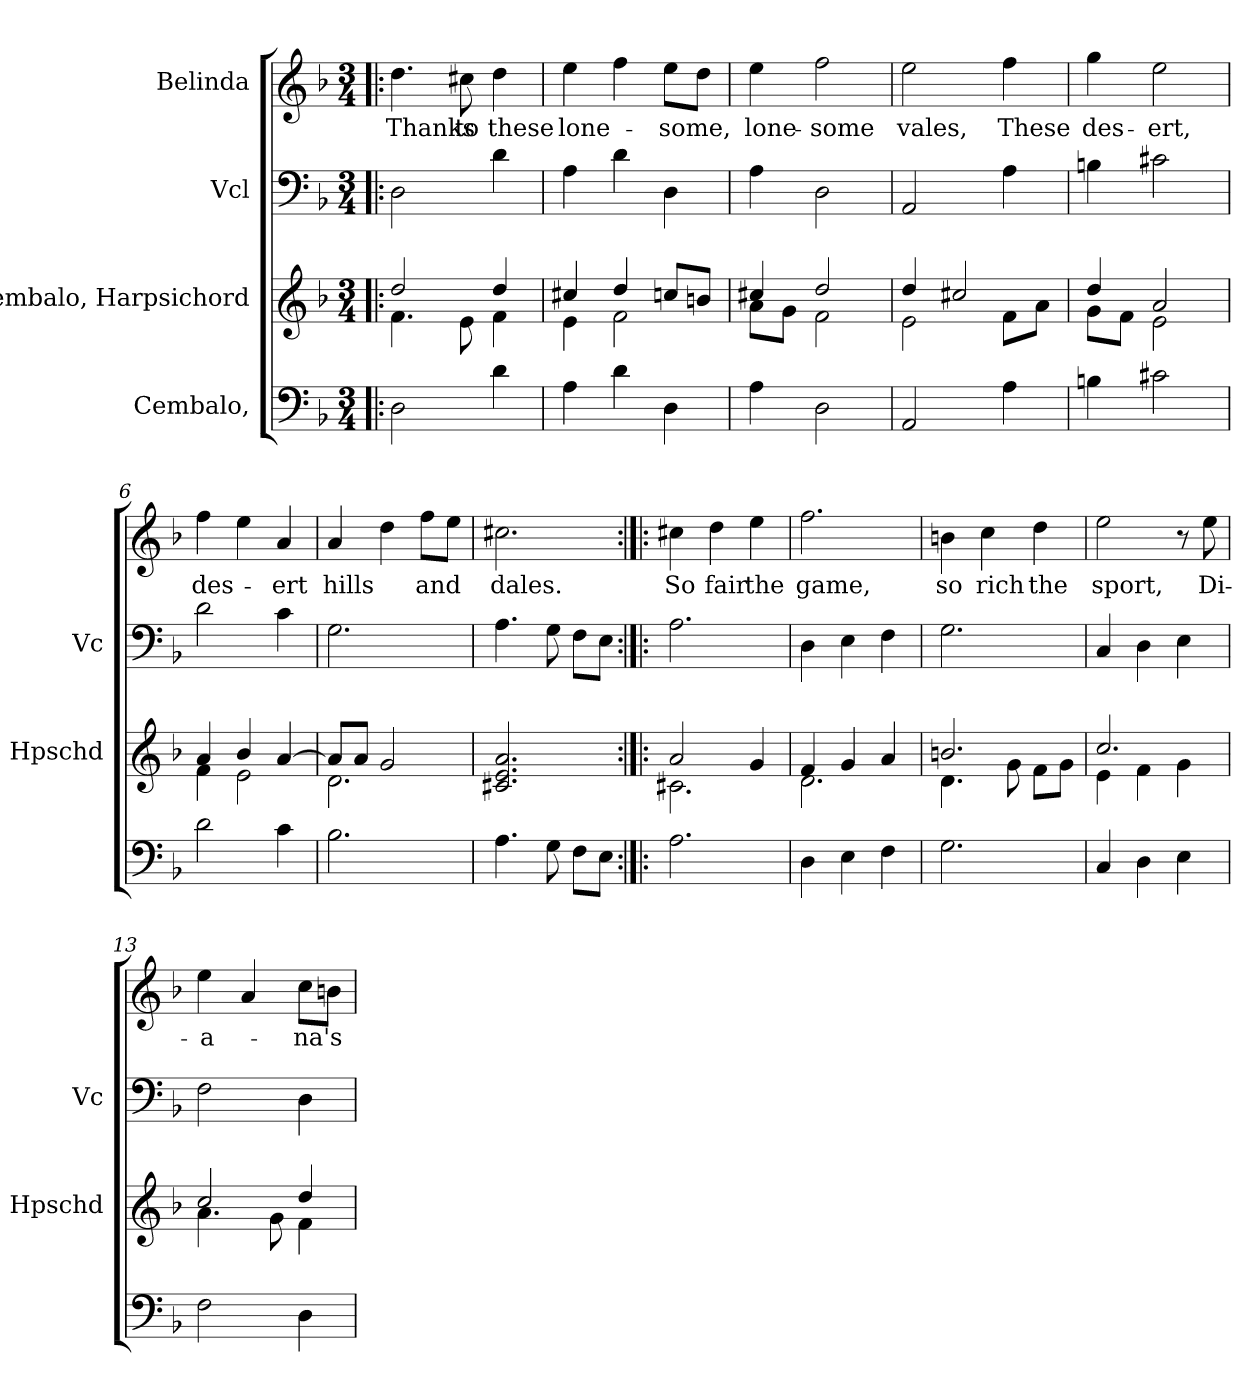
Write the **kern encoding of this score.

**kern	**kern	**kern	**kern	**text
*part4	*part3	*part2	*part1	*part1
*staff4	*staff3	*staff2	*staff1	*staff1
*I"Cembalo,	*I"Cembalo, Harpsichord	*I"Vcl	*I"Belinda	*
*	*I'Hpschd	*I'Vc	*	*
*clefF4	*clefG2	*clefF4	*clefG2	*
*k[b-]	*k[b-]	*k[b-]	*k[b-]	*
*M3/4	*M3/4	*M3/4	*M3/4	*
*MM180	*MM180	*MM180	*MM180	*
=1!|:	=1!|:	=1!|:	=1!|:	=1!|:
*	*^	*	*	*
!	!	!	!	!	!LO:LY:b
2D\	2dd/	4.f\	2D\	4.dd\	Thanks
!	!	!	!	!	!LO:LY:b
.	.	8e\	.	8cc#X\	to
!	!	!	!	!	!LO:LY:b
4d\	4dd/	4f\	4d\	4dd\	these
=2	=2	=2	=2	=2	=2
!	!	!	!	!	!LO:LY:b
4A\	4cc#X/	4e\	4A\	4ee\	lone-
4d\	4dd/	2f\	4d\	4ff\	.
!	!	!	!	!	!LO:LY:b
4D\	8ccn/L	.	4D\	8ee\L	-some,
.	8bn/J	.	.	8dd\J	.
=3	=3	=3	=3	=3	=3
!	!	!	!	!	!LO:LY:b
4A\	4cc#X/	8a\L	4A\	4ee\	lone-
.	.	8g\J	.	.	.
!	!	!	!	!	!LO:LY:b
2D\	2dd/	2f\	2D\	2ff\	-some
=4	=4	=4	=4	=4	=4
!	!	!	!	!	!LO:LY:b
2AA/	4dd/	2e\	2AA/	2ee\	vales,
.	2cc#X/	.	.	.	.
!	!	!	!	!	!LO:LY:b
4A\	.	8f\L	4A\	4ff\	These
.	.	8a\J	.	.	.
=5	=5	=5	=5	=5	=5
!	!	!	!	!	!LO:LY:b
4Bn\	4dd/	8g\L	4Bn\	4gg\	des-
.	.	8f\J	.	.	.
!	!	!	!	!	!LO:LY:b
2c#X\	2a/	2e\	2c#X\	2ee\	-ert,
=6	=6	=6	=6	=6	=6
!	!	!	!	!	!LO:LY:b
2d\	4a/	4f\	2d\	4ff\	des-
.	4b-/	2e\	.	4ee\	.
!	!	!	!	!	!LO:LY:b
4c\	[4a/	.	4c\	4a/	-ert
=7	=7	=7	=7	=7	=7
!	!	!	!	!	!LO:LY:b
2.B-\	8a/L]	2.d\	2.G\	4a/	hills
.	8a/J	.	.	.	.
.	2g/	.	.	4dd\	.
!	!	!	!	!	!LO:LY:b
.	.	.	.	8ff\L	and
.	.	.	.	8ee\J	.
*	*v	*v	*	*	*
!!LO:LB:g=z
=8	=8	=8	=8	=8
!	!	!	!	!LO:LY:b
4.A\	2.c#X/ 2.e/ 2.a/	4.A\	2.cc#X\	dales.
8G\	.	8G\	.	.
8F\L	.	8F\L	.	.
8E\J	.	8E\J	.	.
=9:|!|:	=9:|!|:	=9:|!|:	=9:|!|:	=9:|!|:
*	*^	*	*	*
!	!	!	!	!	!LO:LY:b
2.A\	2a/	2.c#X\	2.A\	4cc#X\	So
!	!	!	!	!	!LO:LY:b
.	.	.	.	4dd\	fair
!	!	!	!	!	!LO:LY:b
.	4g/	.	.	4ee\	the
=10	=10	=10	=10	=10	=10
!	!	!	!	!	!LO:LY:b
4D\	4f/	2.d\	4D\	2.ff\	game,
4E\	4g/	.	4E\	.	.
4F\	4a/	.	4F\	.	.
=11	=11	=11	=11	=11	=11
!	!	!	!	!	!LO:LY:b
2.G\	2.bn/	4.d\	2.G\	4bn\	so
!	!	!	!	!	!LO:LY:b
.	.	.	.	4cc\	rich
.	.	8g\	.	.	.
!	!	!	!	!	!LO:LY:b
.	.	8f\L	.	4dd\	the
.	.	8g\J	.	.	.
=12	=12	=12	=12	=12	=12
!	!	!	!	!	!LO:LY:b
4C/	2.cc/	4e\	4C/	2ee\	sport,
4D\	.	4f\	4D\	.	.
4E\	.	4g\	4E\	8r	.
!	!	!	!	!	!LO:LY:b
.	.	.	.	8ee\	Di-
=13	=13	=13	=13	=13	=13
!	!	!	!	!	!LO:LY:b
2F\	2cc/	4.a\	2F\	4ee\	-a-
.	.	.	.	4a/	.
.	.	8g\	.	.	.
!	!	!	!	!	!LO:LY:b
4D\	4dd/	4f\	4D\	8cc\L	-na's
.	.	.	.	8bn\J	.
*	*v	*v	*	*	*
=	=	=	=	=
*-	*-	*-	*-	*-
